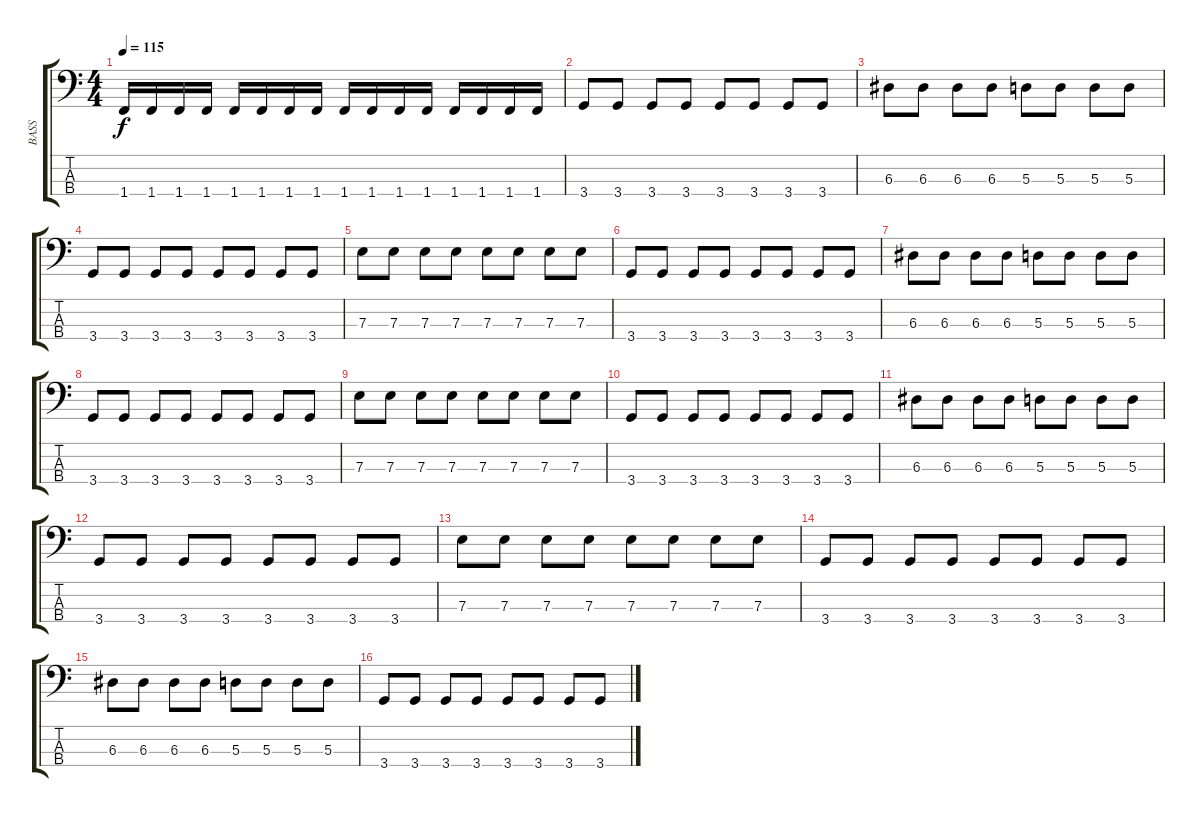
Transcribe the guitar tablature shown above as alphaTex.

\track ("BASS" "BASS") {instrument electricbassfinger}
\staff {score tabs}
\tuning (G2 D2 A1 E1) {hide}
\ts (4 4)
\tempo 115
\clef f4
\ks c
1.4.16{dy f} 1.4.16 1.4.16 1.4.16 1.4.16 1.4.16 1.4.16 1.4.16 1.4.16 1.4.16 1.4.16 1.4.16 1.4.16 1.4.16 1.4.16 1.4.16 |
3.4.8 3.4.8 3.4.8 3.4.8 3.4.8 3.4.8 3.4.8 3.4.8 |
6.3.8 6.3.8 6.3.8 6.3.8 5.3.8 5.3.8 5.3.8 5.3.8 |
3.4.8 3.4.8 3.4.8 3.4.8 3.4.8 3.4.8 3.4.8 3.4.8 |
7.3.8 7.3.8 7.3.8 7.3.8 7.3.8 7.3.8 7.3.8 7.3.8 |
3.4.8 3.4.8 3.4.8 3.4.8 3.4.8 3.4.8 3.4.8 3.4.8 |
6.3.8 6.3.8 6.3.8 6.3.8 5.3.8 5.3.8 5.3.8 5.3.8 |
3.4.8 3.4.8 3.4.8 3.4.8 3.4.8 3.4.8 3.4.8 3.4.8 |
7.3.8 7.3.8 7.3.8 7.3.8 7.3.8 7.3.8 7.3.8 7.3.8 |
3.4.8 3.4.8 3.4.8 3.4.8 3.4.8 3.4.8 3.4.8 3.4.8 |
6.3.8 6.3.8 6.3.8 6.3.8 5.3.8 5.3.8 5.3.8 5.3.8 |
3.4.8 3.4.8 3.4.8 3.4.8 3.4.8 3.4.8 3.4.8 3.4.8 |
7.3.8 7.3.8 7.3.8 7.3.8 7.3.8 7.3.8 7.3.8 7.3.8 |
3.4.8 3.4.8 3.4.8 3.4.8 3.4.8 3.4.8 3.4.8 3.4.8 |
6.3.8 6.3.8 6.3.8 6.3.8 5.3.8 5.3.8 5.3.8 5.3.8 |
3.4.8 3.4.8 3.4.8 3.4.8 3.4.8 3.4.8 3.4.8 3.4.8
